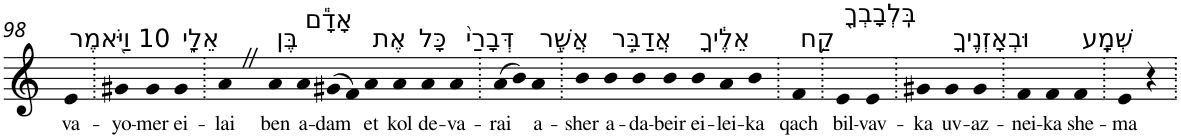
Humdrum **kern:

**kern	**text
*part1	*part1
*staff1	*staff1
*I"Piano	*
*I'Pno	*
!!LO:PB:g=z
*clefG2	*
*k[]	*
=98	=98
!LO:TX:a:t=10 וַיֹּ֖אמֶר	!
!	!LO:LY:b
4e	va-
=99.	=99.
!	!LO:LY:b
4g#X	-yo-
!	!LO:LY:b
4g#	-mer
!LO:TX:a:t=אֵלָ֑י	!
!	!LO:LY:b
4g#	ei-
=100.	=100.
!	!LO:LY:b
4aZ	-lai
!LO:TX:a:t=בֶּן	!
!	!LO:LY:b
4a	ben
!LO:TX:a:t=אָדָ֕ם	!
!	!LO:LY:b
4a	a-
!	!LO:LY:b
(>8g#X	-dam
8f)	.
!LO:TX:a:t=אֶת	!
!	!LO:LY:b
4a	et
!LO:TX:a:t=כָּל	!
!	!LO:LY:b
4a	kol
!LO:TX:a:t=דְּבָרַי֙	!
!	!LO:LY:b
4a	de-
!	!LO:LY:b
4a	-va-
=101.	=101.
!	!LO:LY:b
(>8a	-rai
8b)	.
!LO:TX:a:t=אֲשֶׁ֣ר	!
!	!LO:LY:b
4a	a-
=102.	=102.
!	!LO:LY:b
4b	-sher
!LO:TX:a:t=אֲדַבֵּ֣ר	!
!	!LO:LY:b
4b	a-
!	!LO:LY:b
4b	-da-
!	!LO:LY:b
4b	-beir
!LO:TX:a:t=אֵלֶ֔יךָ	!
!	!LO:LY:b
4b	ei-
!	!LO:LY:b
4a	-lei-
!	!LO:LY:b
4b	-ka
=103.	=103.
!LO:TX:a:t=קַ֥ח	!
!	!LO:LY:b
4f	qach
=104.	=104.
!LO:TX:a:t=בִּֽלְבָבְךָ֖	!
!	!LO:LY:b
4e	bil-
!	!LO:LY:b
4e	-vav-
=105.	=105.
!	!LO:LY:b
4g#X	-ka
!LO:TX:a:t=וּבְאָזְנֶ֥יךָ	!
!	!LO:LY:b
4g#	uv-
!	!LO:LY:b
4g#	-az-
=106.	=106.
!	!LO:LY:b
4f	-nei-
!	!LO:LY:b
4f	-ka
!LO:TX:a:t=שְׁמָֽע	!
!	!LO:LY:b
4f	she-
=107.	=107.
!	!LO:LY:b
4e	-ma
4r	.
=.	=.
*-	*-
